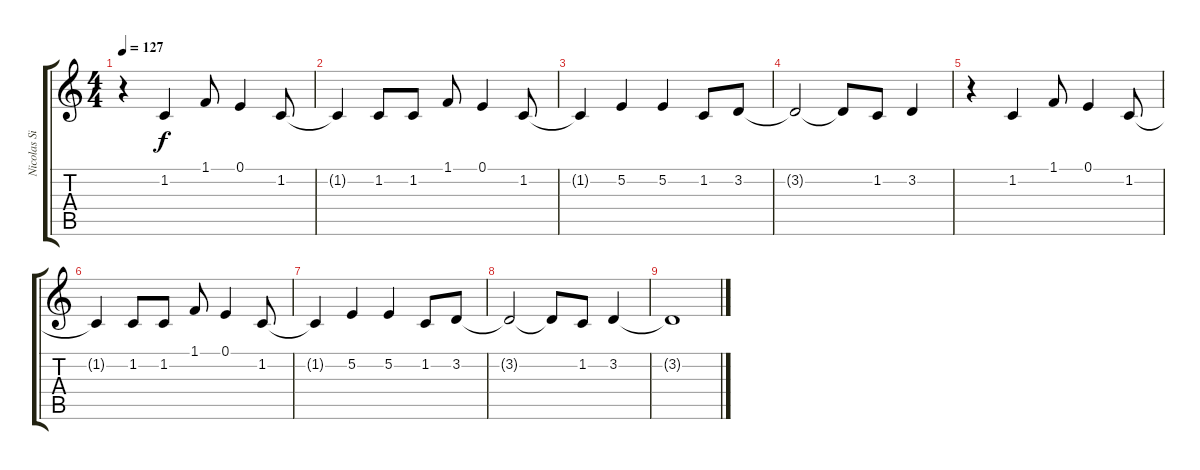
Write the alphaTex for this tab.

\track ("Nicolas Sirkis" "Nicolas Si") {instrument lead6voice}
\staff {score tabs}
\tuning (E4 B3 G3 D3 A2 E2) {hide}
\ts (4 4)
\tempo 127
\clef g2
\ks c
r.4{dy f} 1.2.4 1.1.8 0.1.4 1.2.8 |
1.2{t}.4 1.2.8 1.2.8 1.1.8 0.1.4 1.2.8 |
1.2{t}.4 5.2.4 5.2.4 1.2.8 3.2.8 |
3.2{t}.2 3.2{t}.8 1.2.8 3.2.4 |
r.4 1.2.4 1.1.8 0.1.4 1.2.8 |
1.2{t}.4 1.2.8 1.2.8 1.1.8 0.1.4 1.2.8 |
1.2{t}.4 5.2.4 5.2.4 1.2.8 3.2.8 |
3.2{t}.2 3.2{t}.8 1.2.8 3.2.4 |
3.2{t}.1
